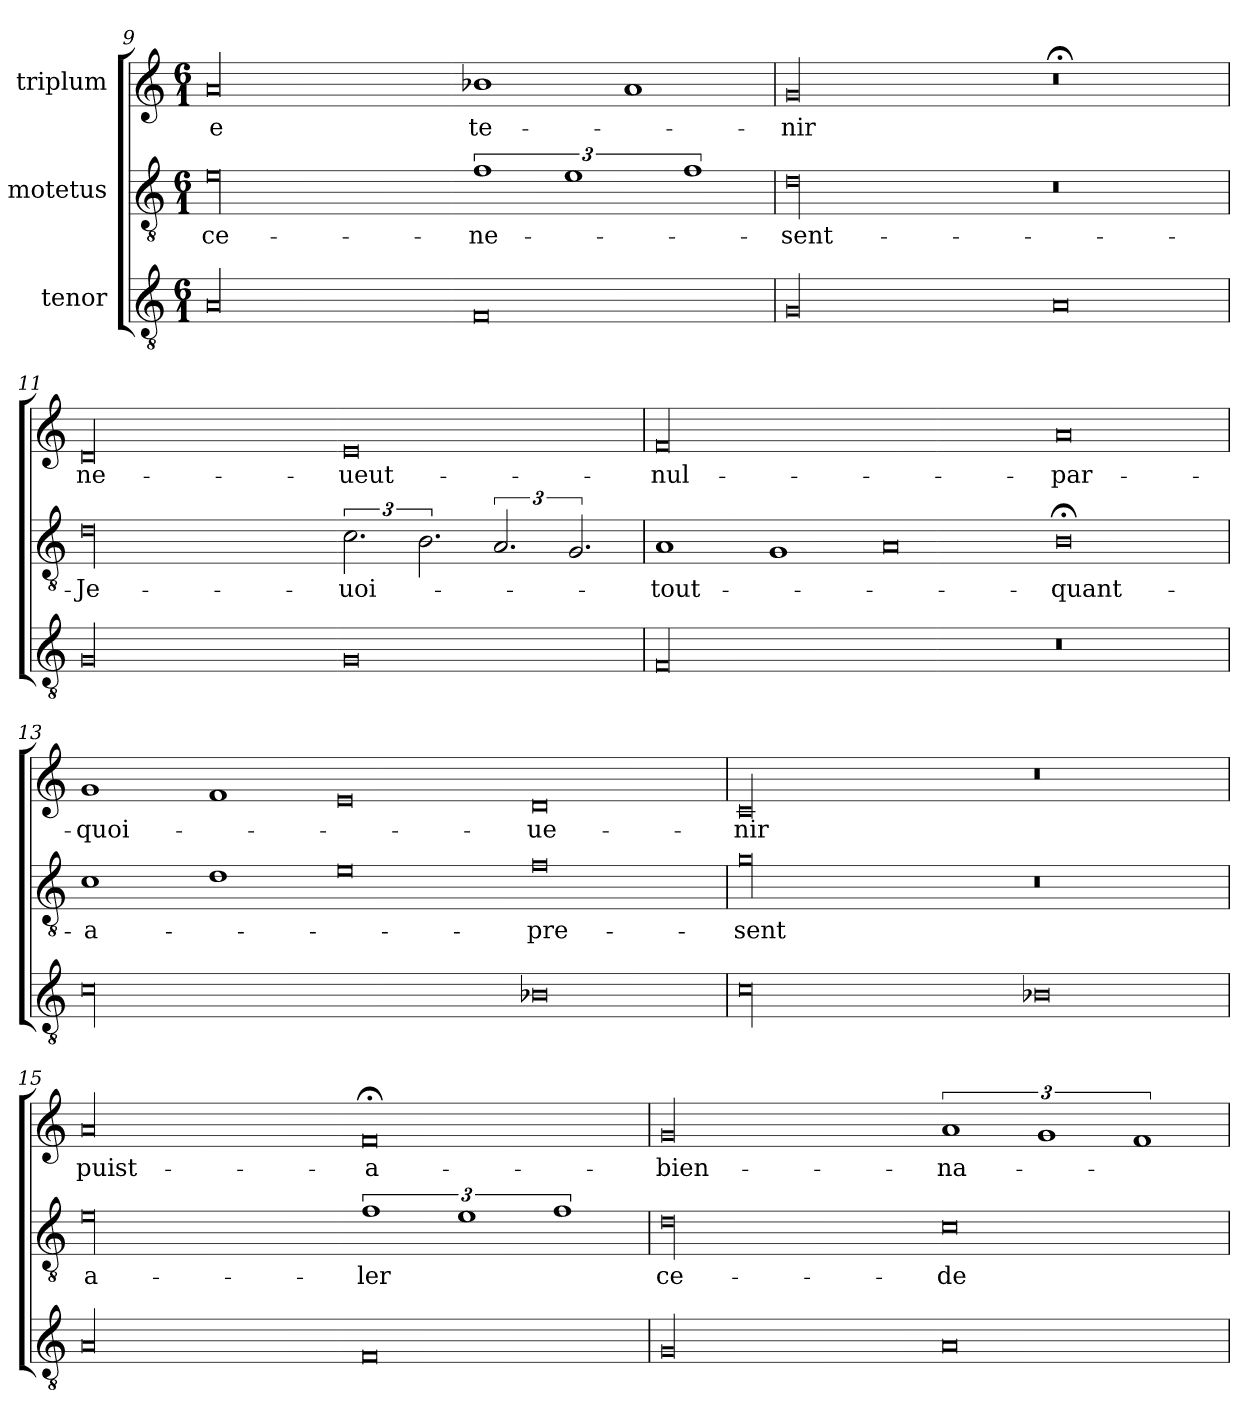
**kern	**kern	**text	**kern	**text
*part3	*part2	*part2	*part1	*part1
*staff3	*staff2	*staff2	*staff1	*staff1
*I"tenor	*I"motetus	*	*I"triplum	*
*clefGv2	*clefGv2	*	*clefG2	*
*k[]	*k[]	*	*k[]	*
*C:	*C:	*	*C:	*
*M6/1	*M6/1	*	*M6/1	*
=9	=9	=9	=9	=9
00A/	00e\	ce-	00a/	-e
0F/	3%2f\	ne-	1b-Xi\	te-
.	3%2e\	.	.	.
.	.	.	1a/	.
.	3%2f\	.	.	.
=10	=10	=10	=10	=10
00G/	00d\	sent-	00g/	-nir
0A/	0r	.	0r;<	.
=11	=11	=11	=11	=11
00G/	00d\	Je-	00d/	ne-
0G/	3.c\	uoi-	0e/	ueut-
.	3.B\	.	.	.
.	3.A/	.	.	.
.	3.G/	.	.	.
=12	=12	=12	=12	=12
00F/	1A/	tout-	00f/	nul-
.	1G/	.	.	.
.	0A/	.	.	.
0r	0B;<\	quant-	0a/	par-
!!LO:PB:g=z
=13	=13	=13	=13	=13
00c\	1c\	a-	1g/	quoi-
.	1d\	.	1f/	.
.	0e\	.	0e/	.
0B-Xi\	0f\	pre-	0d/	ue-
=14	=14	=14	=14	=14
00c\	00g\	-sent	00c/	-nir
0B-X\	0r	.	0r	.
=15	=15	=15	=15	=15
00A/	00e\	a-	00a/	puist-
0F/	3%2f\	-ler	0f;</	a-
.	3%2e\	.	.	.
.	3%2f\	.	.	.
=16	=16	=16	=16	=16
00G/	00d\	ce-	00g/	bien-
0A/	0c\	de-	3%2a/	na-
.	.	.	3%2g/	.
.	.	.	3%2f/	.
=	=	=	=	=
*-	*-	*-	*-	*-
